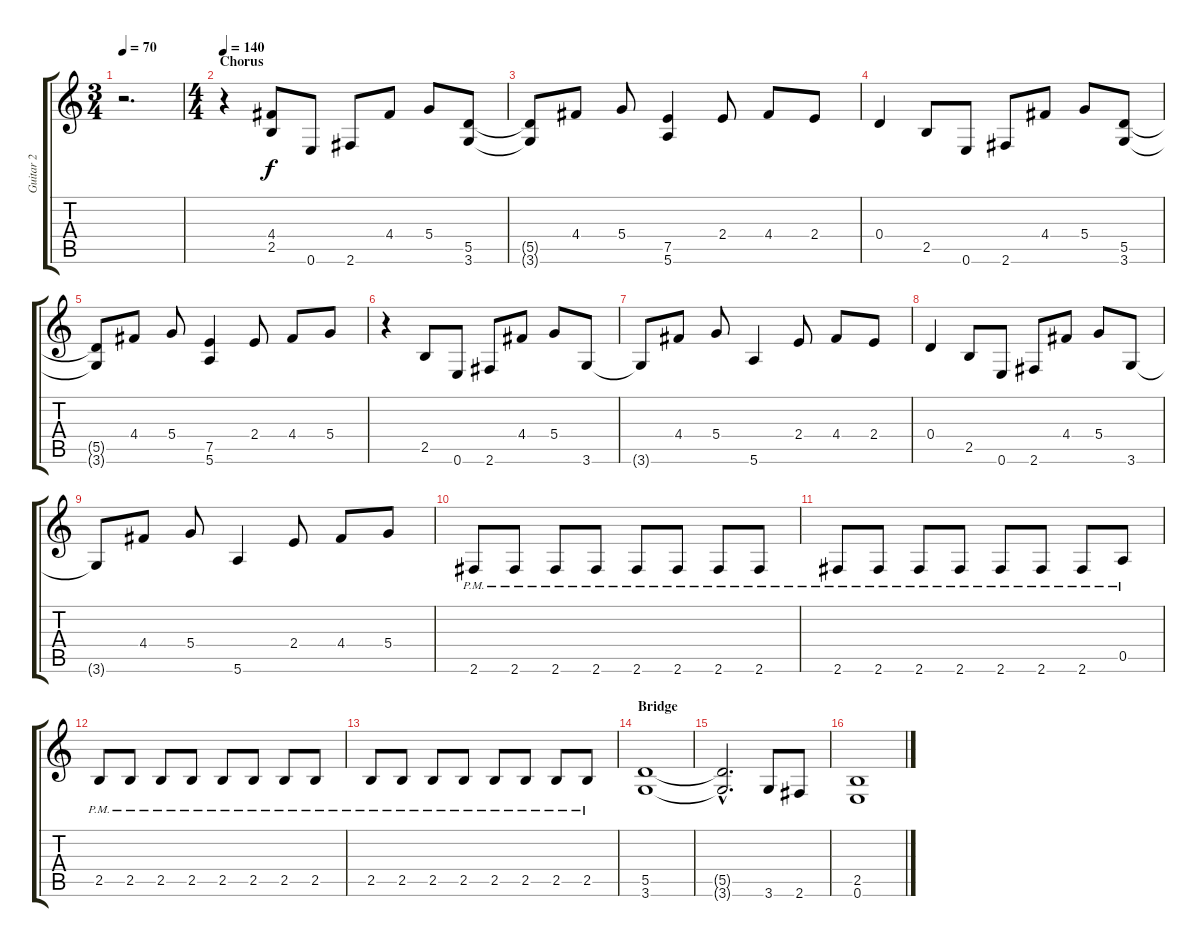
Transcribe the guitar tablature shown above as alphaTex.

\track ("Guitar 2" "Guitar 2") {instrument distortionguitar}
\staff {score tabs}
\tuning (E4 B3 G3 D3 A2 E2) {hide}
\ts (3 4)
\tempo 70
\clef g2
\ks c
r.2{d dy f} |
\ts (4 4)
\section ("" "Chorus")
\tempo 140
r.4 (4.4 2.5).8 0.6.8 2.6.8 4.4.8 5.4.8 (5.5 3.6).8 |
(5.5{t} 3.6{t}).8 4.4.8 5.4.8 (7.5 5.6).4 2.4.8 4.4.8 2.4.8 |
0.4.4 2.5.8 0.6.8 2.6.8 4.4.8 5.4.8 (5.5 3.6).8 |
(5.5{t} 3.6{t}).8 4.4.8 5.4.8 (7.5 5.6).4 2.4.8 4.4.8 5.4.8 |
r.4 2.5.8 0.6.8 2.6.8 4.4.8 5.4.8 3.6.8 |
3.6{t}.8 4.4.8 5.4.8 5.6.4 2.4.8 4.4.8 2.4.8 |
0.4.4 2.5.8 0.6.8 2.6.8 4.4.8 5.4.8 3.6.8 |
3.6{t}.8 4.4.8 5.4.8 5.6.4 2.4.8 4.4.8 5.4.8 |
2.6{pm}.8 2.6{pm}.8 2.6{pm}.8 2.6{pm}.8 2.6{pm}.8 2.6{pm}.8 2.6{pm}.8 2.6{pm}.8 |
2.6{pm}.8 2.6{pm}.8 2.6{pm}.8 2.6{pm}.8 2.6{pm}.8 2.6{pm}.8 2.6{pm}.8 0.5{pm}.8 |
2.5{pm}.8 2.5{pm}.8 2.5{pm}.8 2.5{pm}.8 2.5{pm}.8 2.5{pm}.8 2.5{pm}.8 2.5{pm}.8 |
2.5{pm}.8 2.5{pm}.8 2.5{pm}.8 2.5{pm}.8 2.5{pm}.8 2.5{pm}.8 2.5{pm}.8 2.5{pm}.8 |
\section ("" "Bridge")
(5.5 3.6).1 |
(5.5{hac t} 3.6{hac t}).2{d} 3.6.8 2.6.8 |
(2.5 0.6).1
